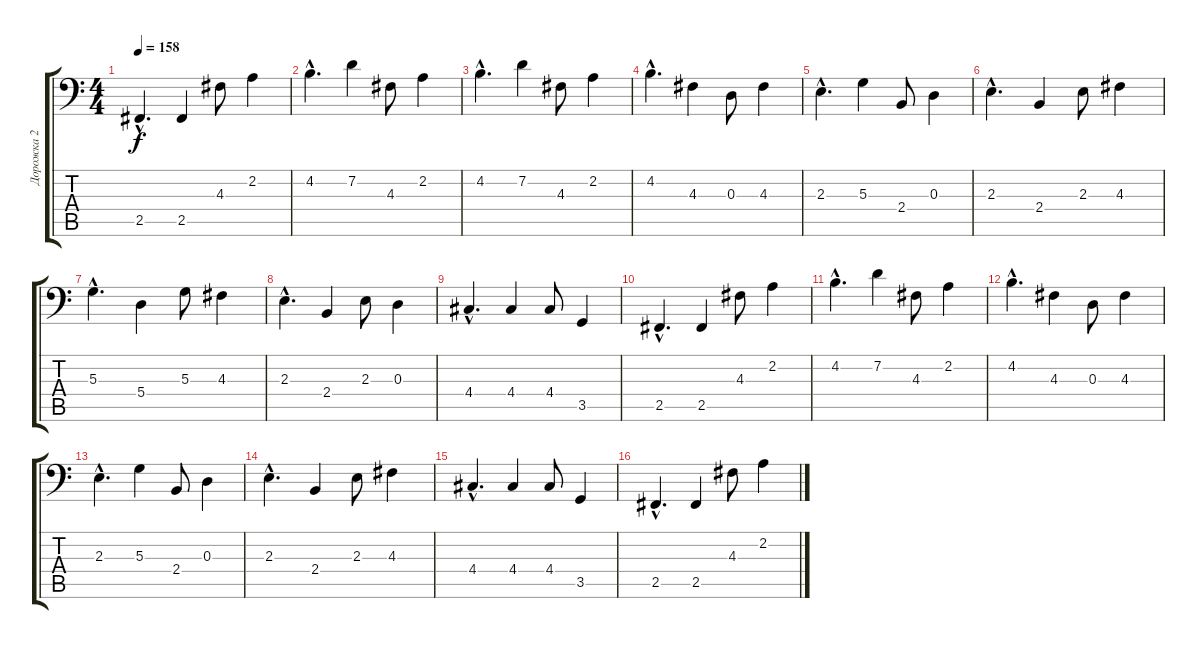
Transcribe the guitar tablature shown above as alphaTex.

\track ("Дорожка 2" "Дорожка 2") {instrument fretlessbass}
\staff {score tabs}
\tuning (C3 G2 D2 A1 E1 B0) {hide}
\ts (4 4)
\tempo 158
\clef f4
\ks c
2.5{hac}.4{d dy f} 2.5.4 4.3.8 2.2.4 |
4.2{hac}.4{d} 7.2.4 4.3.8 2.2.4 |
4.2{hac}.4{d} 7.2.4 4.3.8 2.2.4 |
4.2{hac}.4{d} 4.3.4 0.3.8 4.3.4 |
2.3{hac}.4{d} 5.3.4 2.4.8 0.3.4 |
2.3{hac}.4{d} 2.4.4 2.3.8 4.3.4 |
5.3{hac}.4{d} 5.4.4 5.3.8 4.3.4 |
2.3{hac}.4{d} 2.4.4 2.3.8 0.3.4 |
4.4{hac}.4{d} 4.4.4 4.4.8 3.5.4 |
2.5{hac}.4{d} 2.5.4 4.3.8 2.2.4 |
4.2{hac}.4{d} 7.2.4 4.3.8 2.2.4 |
4.2{hac}.4{d} 4.3.4 0.3.8 4.3.4 |
2.3{hac}.4{d} 5.3.4 2.4.8 0.3.4 |
2.3{hac}.4{d} 2.4.4 2.3.8 4.3.4 |
4.4{hac}.4{d} 4.4.4 4.4.8 3.5.4 |
2.5{hac}.4{d} 2.5.4 4.3.8 2.2.4
